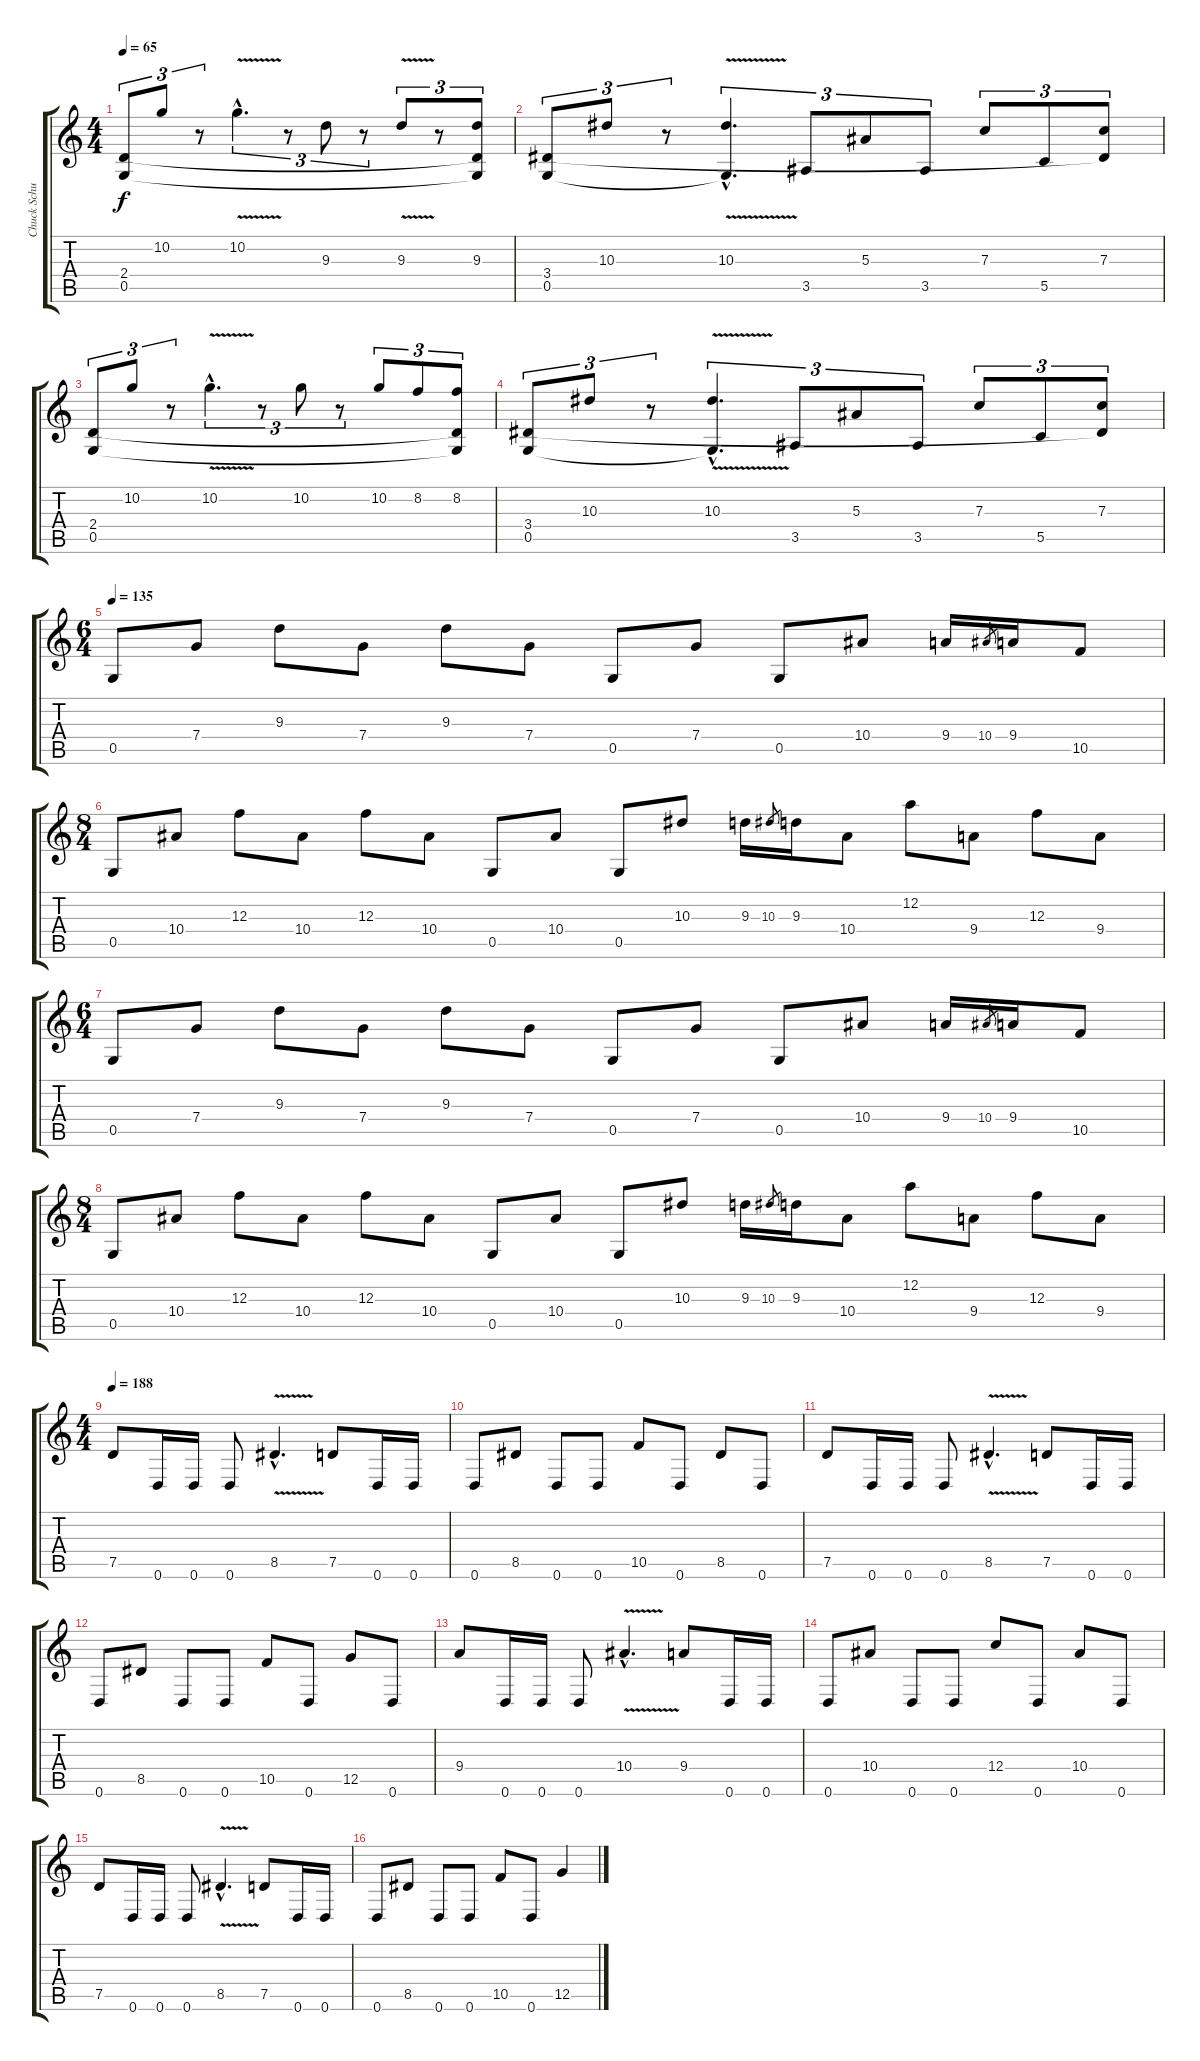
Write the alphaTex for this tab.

\track ("Chuck Schuldiner" "Chuck Schu") {instrument distortionguitar}
\staff {score tabs}
\tuning (D4 A3 F3 C3 G2 D2) {hide}
\ts (4 4)
\tempo 65
\clef g2
\ks c
(2.4 0.5).8{tu (3 2) dy f} 10.2.8{tu (3 2)} r.8{tu (3 2)} 10.2{v hac}.4{d tu (3 2)} r.8{tu (3 2)} 9.3.8{tu (3 2)} r.8{tu (3 2)} 9.3{v}.8{tu (3 2)} r.8{tu (3 2)} (9.3 2.4{t} 0.5{t}).8{tu (3 2)} |
(3.4 0.5).8{tu (3 2)} 10.3.8{tu (3 2)} r.8{tu (3 2)} (10.3{v hac} 0.5{hac t}).4{d tu (3 2)} 3.5.8{tu (3 2)} 5.3.8{tu (3 2)} 3.5.8{tu (3 2)} 7.3.8{tu (3 2)} 5.5.8{tu (3 2)} (7.3 3.4{t}).8{tu (3 2)} |
(2.4 0.5).8{tu (3 2)} 10.2.8{tu (3 2)} r.8{tu (3 2)} 10.2{v hac}.4{d tu (3 2)} r.8{tu (3 2)} 10.2.8{tu (3 2)} r.8{tu (3 2)} 10.2.8{tu (3 2)} 8.2.8{tu (3 2)} (8.2 2.4{t} 0.5{t}).8{tu (3 2)} |
(3.4 0.5).8{tu (3 2)} 10.3.8{tu (3 2)} r.8{tu (3 2)} (10.3{v hac} 0.5{hac t}).4{d tu (3 2)} 3.5.8{tu (3 2)} 5.3.8{tu (3 2)} 3.5.8{tu (3 2)} 7.3.8{tu (3 2)} 5.5.8{tu (3 2)} (7.3 3.4{t}).8{tu (3 2)} |
\ts (6 4)
\tempo 135
0.5.8 7.4.8 9.3.8 7.4.8 9.3.8 7.4.8 0.5.8 7.4.8 0.5.8 10.4.8 9.4.16 10.4.8{gr} 9.4.16 10.5.8 |
\ts (8 4)
0.5.8 10.4.8 12.3.8 10.4.8 12.3.8 10.4.8 0.5.8 10.4.8 0.5.8 10.3.8 9.3.16 10.3.8{gr} 9.3.16 10.4.8 12.2.8 9.4.8 12.3.8 9.4.8 |
\ts (6 4)
0.5.8 7.4.8 9.3.8 7.4.8 9.3.8 7.4.8 0.5.8 7.4.8 0.5.8 10.4.8 9.4.16 10.4.8{gr} 9.4.16 10.5.8 |
\ts (8 4)
0.5.8 10.4.8 12.3.8 10.4.8 12.3.8 10.4.8 0.5.8 10.4.8 0.5.8 10.3.8 9.3.16 10.3.8{gr} 9.3.16 10.4.8 12.2.8 9.4.8 12.3.8 9.4.8 |
\ts (4 4)
\tempo 188
7.5.8 0.6.16 0.6.16 0.6.8 8.5{v hac}.4{d} 7.5.8 0.6.16 0.6.16 |
0.6.8 8.5.8 0.6.8 0.6.8 10.5.8 0.6.8 8.5.8 0.6.8 |
7.5.8 0.6.16 0.6.16 0.6.8 8.5{v hac}.4{d} 7.5.8 0.6.16 0.6.16 |
0.6.8 8.5.8 0.6.8 0.6.8 10.5.8 0.6.8 12.5.8 0.6.8 |
9.4.8 0.6.16 0.6.16 0.6.8 10.4{v hac}.4{d} 9.4.8 0.6.16 0.6.16 |
0.6.8 10.4.8 0.6.8 0.6.8 12.4.8 0.6.8 10.4.8 0.6.8 |
7.5.8 0.6.16 0.6.16 0.6.8 8.5{v hac}.4{d} 7.5.8 0.6.16 0.6.16 |
0.6.8 8.5.8 0.6.8 0.6.8 10.5.8 0.6.8 12.5.4
